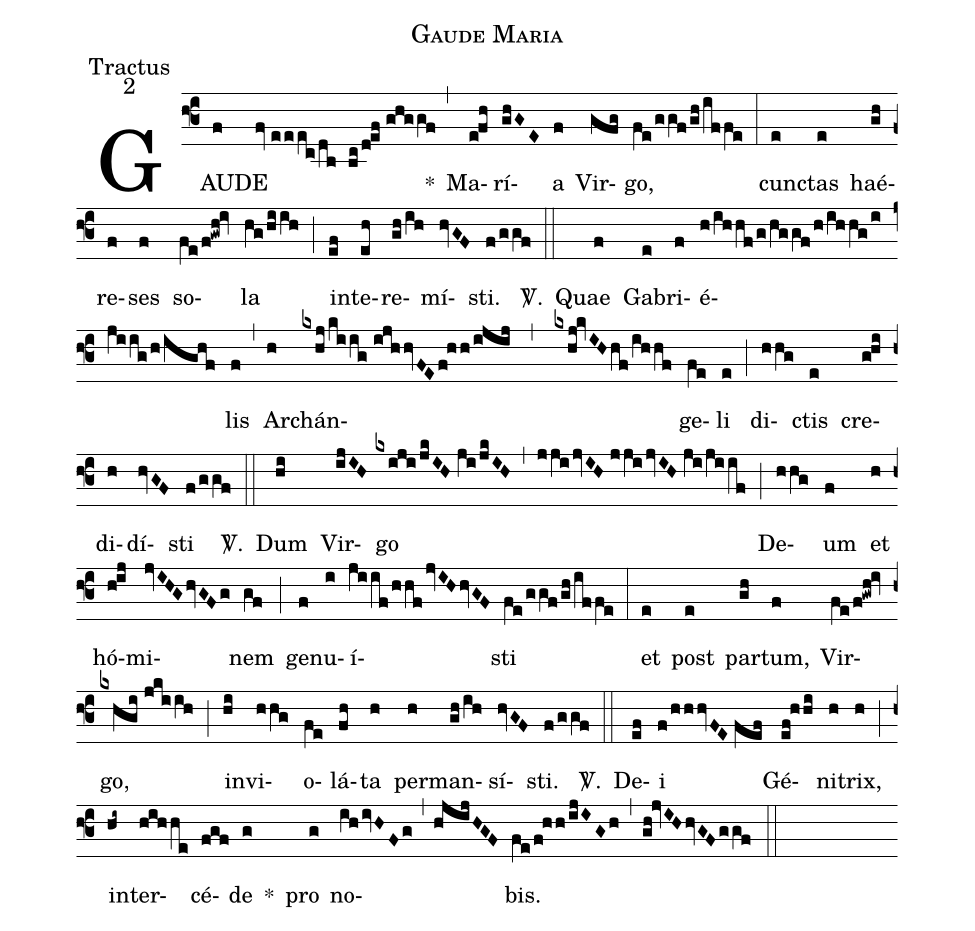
name:Gaude Maria;
office-part:Tractus;
mode:2;
%%
(f3) GAU(f)DE(fv//eeec/db bc/d!ef//ghggf) *(,) Ma(e!fh)rí(ghGE)a(f) Vir(gfg)go,(fe/ggf/gh/iffe) (:) cunc(e)tas(e) haé(gh)re(f)ses(f) so(fe/f!gwh!iv)la(hg/hiih) (;) in(ef)te(eh)re(gh/ih)mí(hvGF)sti.(f/ggf) <sp>V/</sp>.(::) Quae(f) Ga(e)bri(f)é(h/ihhf/g/hggf/h/ihhg/i/jiig/h/ighf)lis(f) (,) Arch(h)án(kxhj/kiig//ijhhvFEf!hh/ijij,kxhj!kvIHhf/ihhf)ge(fe)li(e) (;) di(hhg)ctis(e) cre(g!hi)di(h)dí(hvGF)sti(f/ggf) <sp>V/</sp>.(::) Dum(hi) Vir(ijIH)go(kxiji/jkIH//ji/jkIH) (,) (jji/jvIH//jji/jvIH//ji/jiif) (;) De(hhg)um(f) et(h) hó(h!ij)mi(jvIHGhvGFg)nem(gf) (;) ge(f)nu(i)í(jiif/hhf/jvIHhvGF)sti(fe/ggf/gh/iffe) (:) et(e) post(e) par(gh)tum,(f) Vir(fe/f!gwh!iv)go,(kxhgi//jkiih) (;) in(hi)vi(hhg)o(fe)lá(fh)ta(h) per(h)man(gh/ih)sí(hvGF)sti.(f/ggf) <sp>V/</sp>.(::) De(ef)i(f/hhhvFE//fef) Gé(ef!hhi)ni(h)trix,(h) (;) in(hi~)ter(hihhe)cé(fgf)de(g) *() pro(g) no(ihivHFg,hjijHGF)bis.(fe/f!hh/ijIGh) (,) (gh!jvIHhvGFggf) (::)
